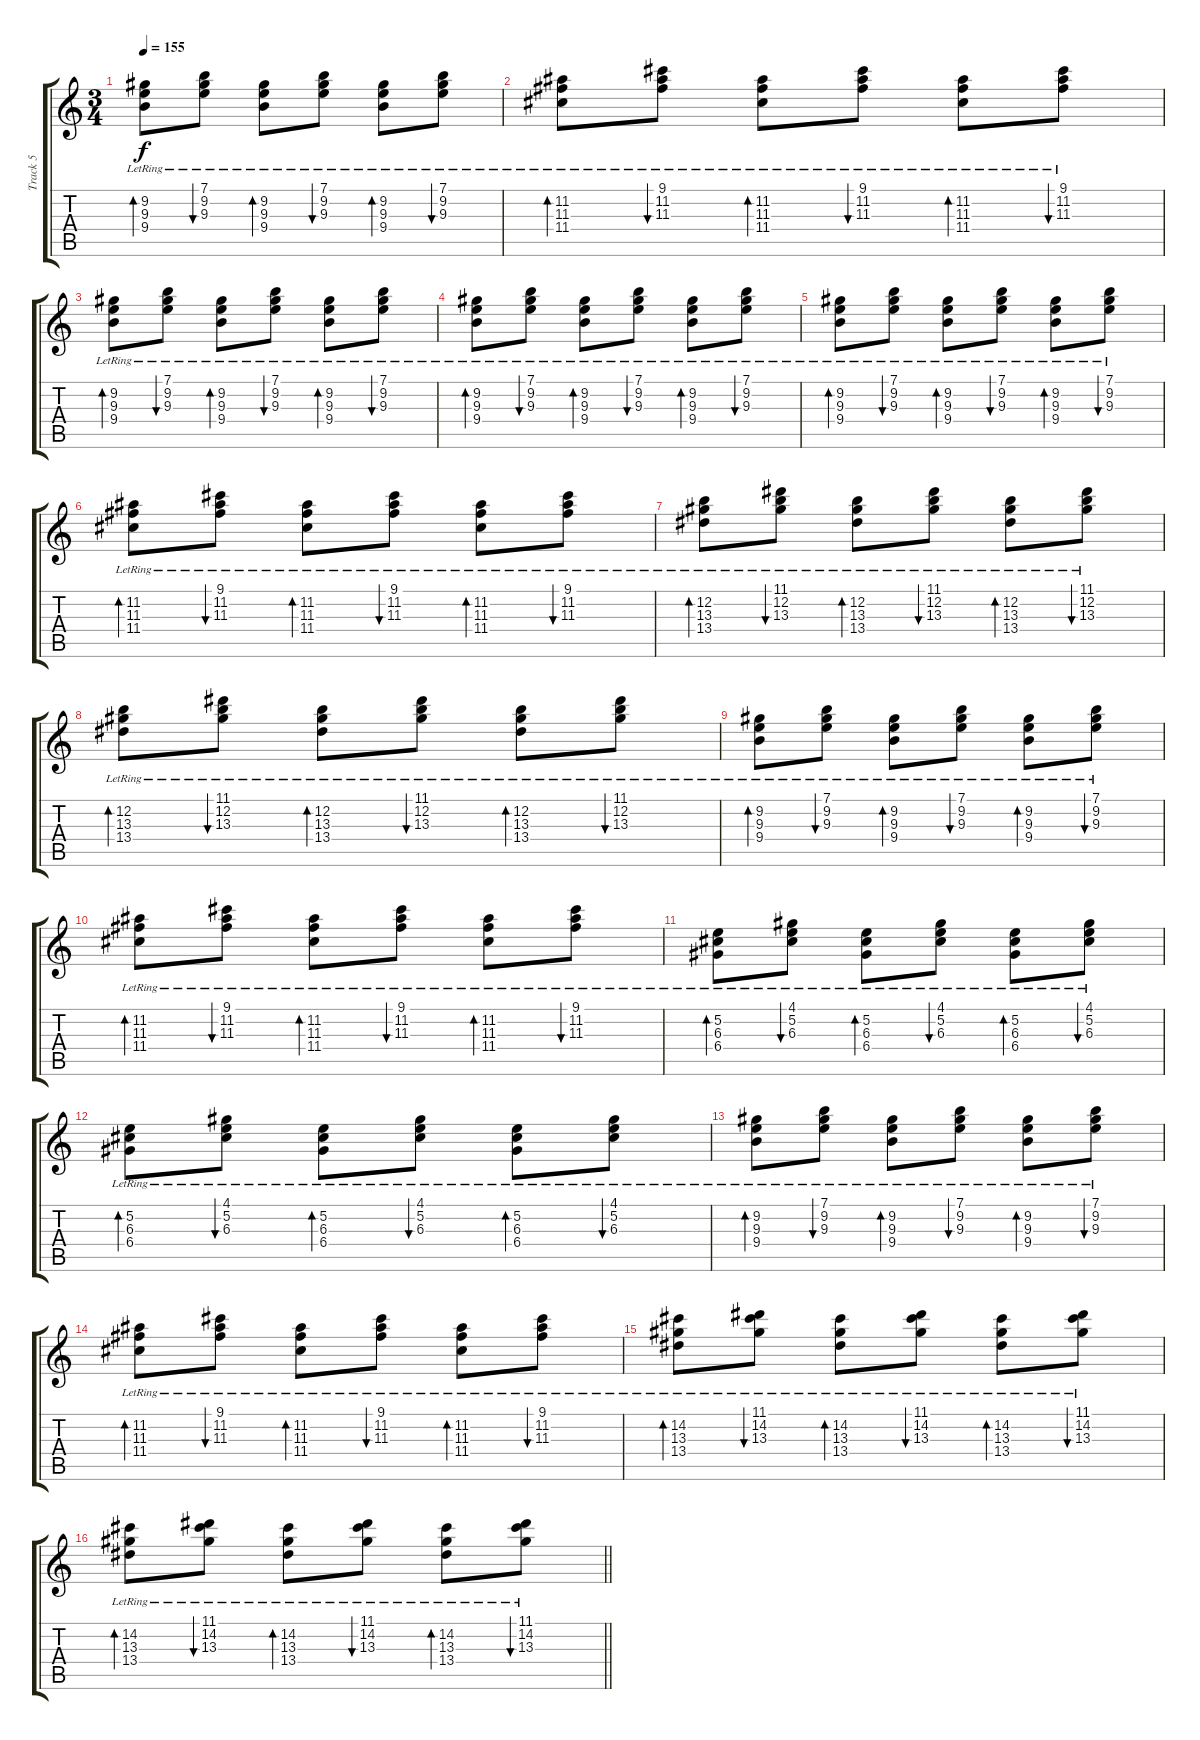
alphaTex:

\track ("Track 5" "Track 5") {instrument distortionguitar}
\staff {score tabs}
\tuning (E4 B3 G3 D3 A2 E2) {hide}
\ts (3 4)
\tempo 155
\clef g2
\ks c
(9.2{lr} 9.3{lr} 9.4{lr}).8{bd 60 dy f volume 5} (7.1{lr} 9.2{lr} 9.3{lr}).8{bu 60} (9.2{lr} 9.3{lr} 9.4{lr}).8{bd 60} (7.1{lr} 9.2{lr} 9.3{lr}).8{bu 60} (9.2{lr} 9.3{lr} 9.4{lr}).8{bd 60} (7.1{lr} 9.2{lr} 9.3{lr}).8{bu 60} |
(11.2{lr} 11.3{lr} 11.4{lr}).8{bd 60} (9.1{lr} 11.2{lr} 11.3{lr}).8{bu 60} (11.2{lr} 11.3{lr} 11.4{lr}).8{bd 60} (9.1{lr} 11.2{lr} 11.3{lr}).8{bu 60} (11.2{lr} 11.3{lr} 11.4{lr}).8{bd 60} (9.1{lr} 11.2{lr} 11.3{lr}).8{bu 60} |
(9.2{lr} 9.3{lr} 9.4{lr}).8{bd 60} (7.1{lr} 9.2{lr} 9.3{lr}).8{bu 60} (9.2{lr} 9.3{lr} 9.4{lr}).8{bd 60} (7.1{lr} 9.2{lr} 9.3{lr}).8{bu 60} (9.2{lr} 9.3{lr} 9.4{lr}).8{bd 60} (7.1{lr} 9.2{lr} 9.3{lr}).8{bu 60} |
(9.2{lr} 9.3{lr} 9.4{lr}).8{bd 60} (7.1{lr} 9.2{lr} 9.3{lr}).8{bu 60} (9.2{lr} 9.3{lr} 9.4{lr}).8{bd 60} (7.1{lr} 9.2{lr} 9.3{lr}).8{bu 60} (9.2{lr} 9.3{lr} 9.4{lr}).8{bd 60} (7.1{lr} 9.2{lr} 9.3{lr}).8{bu 60} |
(9.2{lr} 9.3{lr} 9.4{lr}).8{bd 60} (7.1{lr} 9.2{lr} 9.3{lr}).8{bu 60} (9.2{lr} 9.3{lr} 9.4{lr}).8{bd 60} (7.1{lr} 9.2{lr} 9.3{lr}).8{bu 60} (9.2{lr} 9.3{lr} 9.4{lr}).8{bd 60} (7.1{lr} 9.2{lr} 9.3{lr}).8{bu 60} |
(11.2{lr} 11.3{lr} 11.4{lr}).8{bd 60} (9.1{lr} 11.2{lr} 11.3{lr}).8{bu 60} (11.2{lr} 11.3{lr} 11.4{lr}).8{bd 60} (9.1{lr} 11.2{lr} 11.3{lr}).8{bu 60} (11.2{lr} 11.3{lr} 11.4{lr}).8{bd 60} (9.1{lr} 11.2{lr} 11.3{lr}).8{bu 60} |
(12.2{lr} 13.3{lr} 13.4{lr}).8{bd 60} (11.1{lr} 12.2{lr} 13.3{lr}).8{bu 60} (12.2{lr} 13.3{lr} 13.4{lr}).8{bd 60} (11.1{lr} 12.2{lr} 13.3{lr}).8{bu 60} (12.2{lr} 13.3{lr} 13.4{lr}).8{bd 60} (11.1{lr} 12.2{lr} 13.3{lr}).8{bu 60} |
(12.2{lr} 13.3{lr} 13.4{lr}).8{bd 60} (11.1{lr} 12.2{lr} 13.3{lr}).8{bu 60} (12.2{lr} 13.3{lr} 13.4{lr}).8{bd 60} (11.1{lr} 12.2{lr} 13.3{lr}).8{bu 60} (12.2{lr} 13.3{lr} 13.4{lr}).8{bd 60} (11.1{lr} 12.2{lr} 13.3{lr}).8{bu 60} |
(9.2{lr} 9.3{lr} 9.4{lr}).8{bd 60} (7.1{lr} 9.2{lr} 9.3{lr}).8{bu 60} (9.2{lr} 9.3{lr} 9.4{lr}).8{bd 60} (7.1{lr} 9.2{lr} 9.3{lr}).8{bu 60} (9.2{lr} 9.3{lr} 9.4{lr}).8{bd 60} (7.1{lr} 9.2{lr} 9.3{lr}).8{bu 60} |
(11.2{lr} 11.3{lr} 11.4{lr}).8{bd 60} (9.1{lr} 11.2{lr} 11.3{lr}).8{bu 60} (11.2{lr} 11.3{lr} 11.4{lr}).8{bd 60} (9.1{lr} 11.2{lr} 11.3{lr}).8{bu 60} (11.2{lr} 11.3{lr} 11.4{lr}).8{bd 60} (9.1{lr} 11.2{lr} 11.3{lr}).8{bu 60} |
(5.2{lr} 6.3{lr} 6.4{lr}).8{bd 60} (4.1{lr} 5.2{lr} 6.3{lr}).8{bu 60} (5.2{lr} 6.3{lr} 6.4{lr}).8{bd 60} (4.1{lr} 5.2{lr} 6.3{lr}).8{bu 60} (5.2{lr} 6.3{lr} 6.4{lr}).8{bd 60} (4.1{lr} 5.2{lr} 6.3{lr}).8{bu 60} |
(5.2{lr} 6.3{lr} 6.4{lr}).8{bd 60} (4.1{lr} 5.2{lr} 6.3{lr}).8{bu 60} (5.2{lr} 6.3{lr} 6.4{lr}).8{bd 60} (4.1{lr} 5.2{lr} 6.3{lr}).8{bu 60} (5.2{lr} 6.3{lr} 6.4{lr}).8{bd 60} (4.1{lr} 5.2{lr} 6.3{lr}).8{bu 60} |
(9.2{lr} 9.3{lr} 9.4{lr}).8{bd 60} (7.1{lr} 9.2{lr} 9.3{lr}).8{bu 60} (9.2{lr} 9.3{lr} 9.4{lr}).8{bd 60} (7.1{lr} 9.2{lr} 9.3{lr}).8{bu 60} (9.2{lr} 9.3{lr} 9.4{lr}).8{bd 60} (7.1{lr} 9.2{lr} 9.3{lr}).8{bu 60} |
(11.2{lr} 11.3{lr} 11.4{lr}).8{bd 60} (9.1{lr} 11.2{lr} 11.3{lr}).8{bu 60} (11.2{lr} 11.3{lr} 11.4{lr}).8{bd 60} (9.1{lr} 11.2{lr} 11.3{lr}).8{bu 60} (11.2{lr} 11.3{lr} 11.4{lr}).8{bd 60} (9.1{lr} 11.2{lr} 11.3{lr}).8{bu 60} |
(14.2{lr} 13.3{lr} 13.4{lr}).8{bd 60} (11.1{lr} 14.2{lr} 13.3{lr}).8{bu 60} (14.2{lr} 13.3{lr} 13.4{lr}).8{bd 60} (11.1{lr} 14.2{lr} 13.3{lr}).8{bu 60} (14.2{lr} 13.3{lr} 13.4{lr}).8{bd 60} (11.1{lr} 14.2{lr} 13.3{lr}).8{bu 60} |
\barLineRight lightlight
(14.2{lr} 13.3{lr} 13.4{lr}).8{bd 60} (11.1{lr} 14.2{lr} 13.3{lr}).8{bu 60} (14.2{lr} 13.3{lr} 13.4{lr}).8{bd 60} (11.1{lr} 14.2{lr} 13.3{lr}).8{bu 60} (14.2{lr} 13.3{lr} 13.4{lr}).8{bd 60} (11.1{lr} 14.2{lr} 13.3{lr}).8{bu 60}
